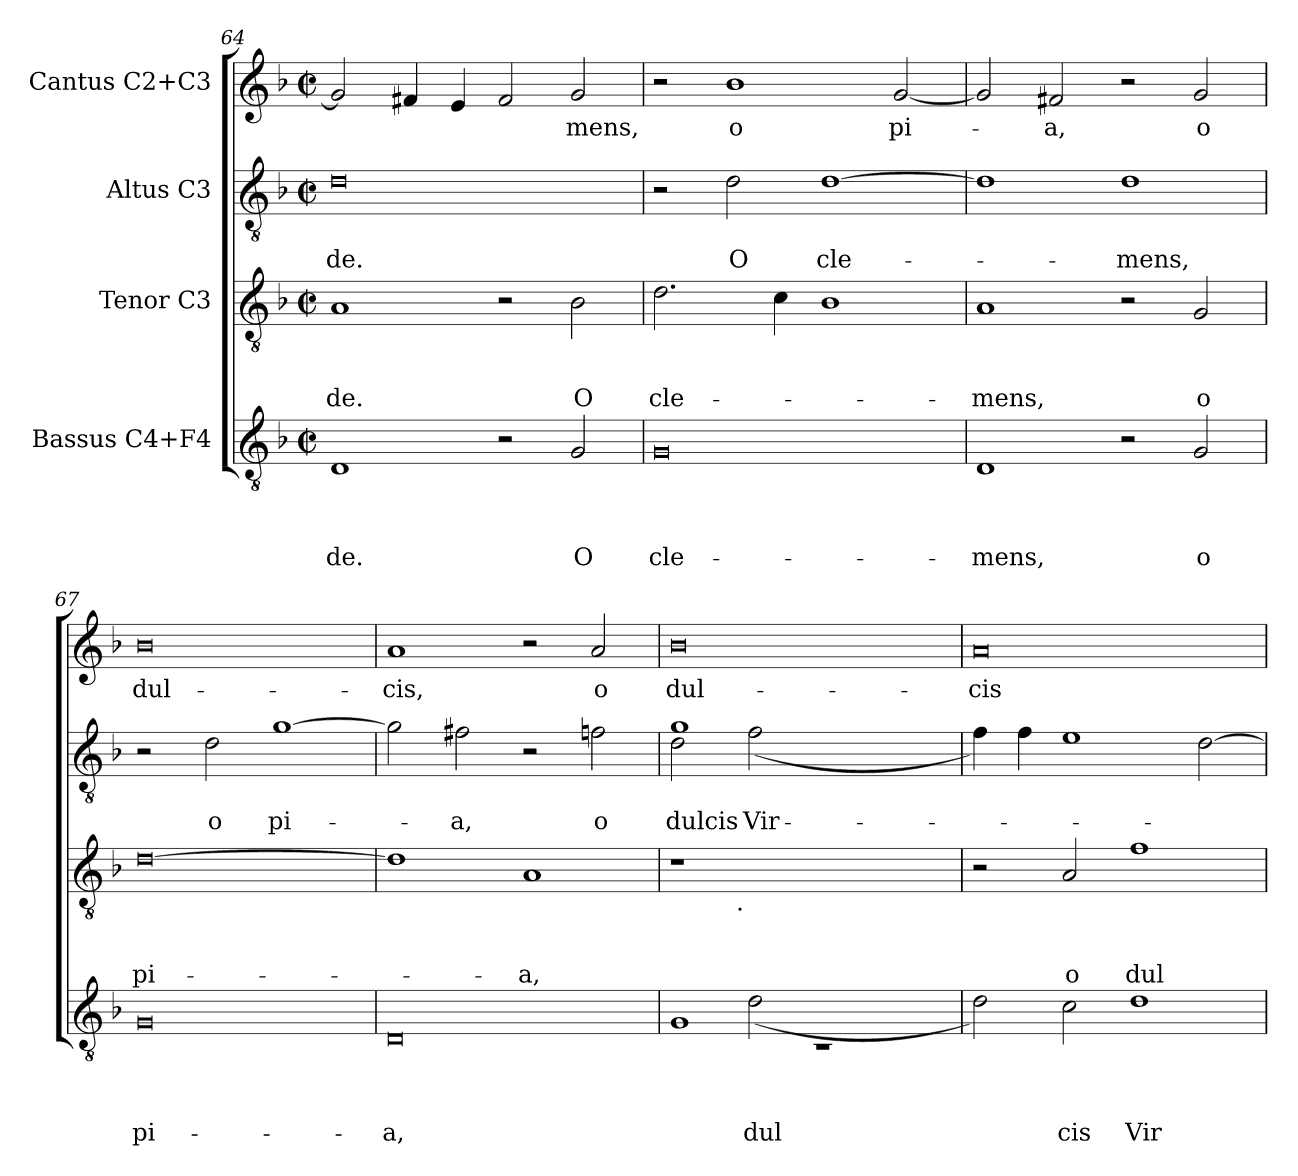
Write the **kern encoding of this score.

**kern	**text	**text	**text	**text	**kern	**text	**text	**text	**kern	**text	**text	**kern	**text
*part4	*part4	*part4	*part4	*part4	*part3	*part3	*part3	*part3	*part2	*part2	*part2	*part1	*part1
*staff4	*staff4	*staff4	*staff4	*staff4	*staff3	*staff3	*staff3	*staff3	*staff2	*staff2	*staff2	*staff1	*staff1
*I"Bassus C4+F4	*	*	*	*	*I"Tenor C3	*	*	*	*I"Altus C3	*	*	*I"Cantus C2+C3	*
*clefGv2	*	*	*	*	*clefGv2	*	*	*	*clefGv2	*	*	*clefG2	*
*k[b-]	*	*	*	*	*k[b-]	*	*	*	*k[b-]	*	*	*k[b-]	*
*F:	*	*	*	*	*F:	*	*	*	*F:	*	*	*F:	*
*M2/2	*	*	*	*	*M2/2	*	*	*	*M2/2	*	*	*M2/2	*
*met(c|)	*	*	*	*	*met(c|)	*	*	*	*met(c|)	*	*	*met(c|)	*
=64	=64	=64	=64	=64	=64	=64	=64	=64	=64	=64	=64	=64	=64
!	!	!	!	!LO:LY:b	!	!	!	!LO:LY:b	!	!	!LO:LY:b	!	!
1D	.	.	.	-de.	1A	.	.	-de.	0d	.	-de.	2g/]	.
.	.	.	.	.	.	.	.	.	.	.	.	4f#X/	.
.	.	.	.	.	.	.	.	.	.	.	.	4e/	.
2r	.	.	.	.	2r	.	.	.	.	.	.	2f#/	.
!	!	!	!	!LO:LY:b	!	!	!	!LO:LY:b	!	!	!	!	!LO:LY:b
2G/	.	.	.	O	2B-\	.	.	O	.	.	.	2g/	-mens,
!!LO:PB:g=z
=65	=65	=65	=65	=65	=65	=65	=65	=65	=65	=65	=65	=65	=65
!	!	!	!	!LO:LY:b	!	!	!	!LO:LY:b	!	!	!	!	!
0G	.	.	.	cle-	2.d\	.	.	cle-	2r	.	.	2r	.
!	!	!	!	!	!	!	!	!	!	!	!LO:LY:b	!	!LO:LY:b
.	.	.	.	.	.	.	.	.	2d\	.	O	1b-	o
.	.	.	.	.	4c\	.	.	.	.	.	.	.	.
!	!	!	!	!	!	!	!	!	!	!	!LO:LY:b	!	!
.	.	.	.	.	1B-	.	.	.	[>1d	.	cle-	.	.
!	!	!	!	!	!	!	!	!	!	!	!	!	!LO:LY:b
.	.	.	.	.	.	.	.	.	.	.	.	[<2g/	pi-
=66	=66	=66	=66	=66	=66	=66	=66	=66	=66	=66	=66	=66	=66
!	!	!	!	!LO:LY:b	!	!	!	!LO:LY:b	!	!	!	!	!
1D	.	.	.	-mens,	1A	.	.	-mens,	1d]	.	.	2g/]	.
!	!	!	!	!	!	!	!	!	!	!	!	!	!LO:LY:b
.	.	.	.	.	.	.	.	.	.	.	.	2f#X/	-a,
!	!	!	!	!	!	!	!	!	!	!	!LO:LY:b	!	!
2r	.	.	.	.	2r	.	.	.	1d	.	-mens,	2r	.
!	!	!	!	!LO:LY:b	!	!	!	!LO:LY:b	!	!	!	!	!LO:LY:b
2G/	.	.	.	o	2G/	.	.	o	.	.	.	2g/	o
=67	=67	=67	=67	=67	=67	=67	=67	=67	=67	=67	=67	=67	=67
!	!	!	!	!LO:LY:b	!	!	!	!LO:LY:b	!	!	!	!	!LO:LY:b
0G	.	.	.	pi-	[>0d	.	.	pi-	2r	.	.	0b-	dul-
!	!	!	!	!	!	!	!	!	!	!	!LO:LY:b	!	!
.	.	.	.	.	.	.	.	.	2d\	.	o	.	.
!	!	!	!	!	!	!	!	!	!	!	!LO:LY:b	!	!
.	.	.	.	.	.	.	.	.	[>1g	.	pi-	.	.
=68	=68	=68	=68	=68	=68	=68	=68	=68	=68	=68	=68	=68	=68
!	!	!	!	!LO:LY:b	!	!	!	!	!	!	!	!	!LO:LY:b
0D	.	.	.	-a,	1d]	.	.	.	2g\]	.	.	1a	-cis,
!	!	!	!	!	!	!	!	!	!	!	!LO:LY:b	!	!
.	.	.	.	.	.	.	.	.	2f#X\	.	-a,	.	.
!	!	!	!	!	!	!	!	!LO:LY:b	!	!	!	!	!
.	.	.	.	.	1A	.	.	-a,	2r	.	.	2r	.
!	!	!	!	!	!	!	!	!	!	!	!LO:LY:b	!	!LO:LY:b
.	.	.	.	.	.	.	.	.	2fn\	.	o	2a/	o
=69	=69	=69	=69	=69	=69	=69	=69	=69	=69	=69	=69	=69	=69
*^	*	*	*	*	*	*	*	*	*^	*	*	*	*
!	!	!	!	!	!	!	!	!	!	!	!	!	!LO:LY:b	!	!LO:LY:b
*	*	*	*	*	*	*^	*	*	*	*	*	*	*	*	*
1G	2ryy	.	.	.	.	1r	4...ryy	.	.	.	1g	2d\	.	dulcis-	0b-	dul-
!	!	!	!	!	!	!	!LO:TX:b:t=.	!	!	!	!	!	!	!	!	!
.	.	.	.	.	.	.	1ryy	.	.	.	.	.	.	.	.	.
!	!	!	!	!	!LO:LY:b	!	!	!	!	!	!	!	!	!LO:LY:b	!	!
.	(>2d\	.	.	.	dul-	.	.	.	.	.	.	(>2f\	.	-Vir-	.	.
1ryy	1rC	.	.	.	.	1ryy	.	.	.	.	1ryy	1ryy	.	.	.	.
.	.	.	.	.	.	.	2ryy	.	.	.	.	.	.	.	.	.
.	.	.	.	.	.	.	32ryy	.	.	.	.	.	.	.	.	.
=70	=70	=70	=70	=70	=70	=70	=70	=70	=70	=70	=70	=70	=70	=70	=70	=70
!	!	!	!	!	!	!	!	!	!	!	!	!	!	!	!	!LO:LY:b
*v	*v	*	*	*	*	*	*	*	*	*	*v	*v	*	*	*	*
*	*	*	*	*	*v	*v	*	*	*	*	*	*	*	*
2d\)	.	.	.	.	2r	.	.	.	4f\)	.	.	0a	-cis
.	.	.	.	.	.	.	.	.	4f\	.	.	.	.
!	!	!	!	!LO:LY:b	!	!	!	!LO:LY:b	!	!	!	!	!
2c\	.	.	.	-cis	2A/	.	.	o	1e	.	.	.	.
!	!	!	!	!LO:LY:b	!	!	!	!LO:LY:b	!	!	!	!	!
1d	.	.	.	Vir-	1f	.	.	dul-	.	.	.	.	.
.	.	.	.	.	.	.	.	.	[>2d\	.	.	.	.
=	=	=	=	=	=	=	=	=	=	=	=	=	=
*-	*-	*-	*-	*-	*-	*-	*-	*-	*-	*-	*-	*-	*-
